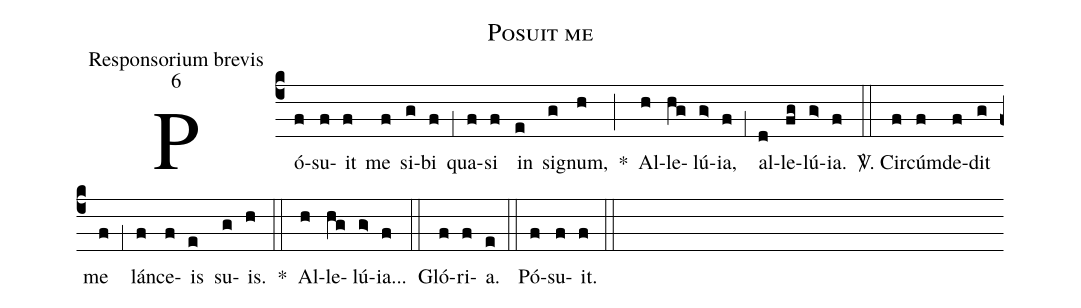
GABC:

name:Posuit me;
office-part:Responsorium brevis;
mode:6;
%%
(c4) Pó(f)su(f)it(f) me(f) si(g)bi(f) (,1) qua(f)si(f) in(e) si(g)gnum,(h) *(;) Al(h)le(hg)lú(g>)ia,(f) (,1) al(d)le(fg)lú(g>)ia.(f) (::)

<sp>V/</sp>. Cir(f)cúm(f)de(f)dit(g) me(f) (,1) lán(f)ce(f)is(e) su(g)is.(h) *(::) Al(h)le(hg)lú(g>)ia...(f) (::)

Gló(f)ri(f)a.(e) (::)
Pó(f)su(f)it.(f) (::)
